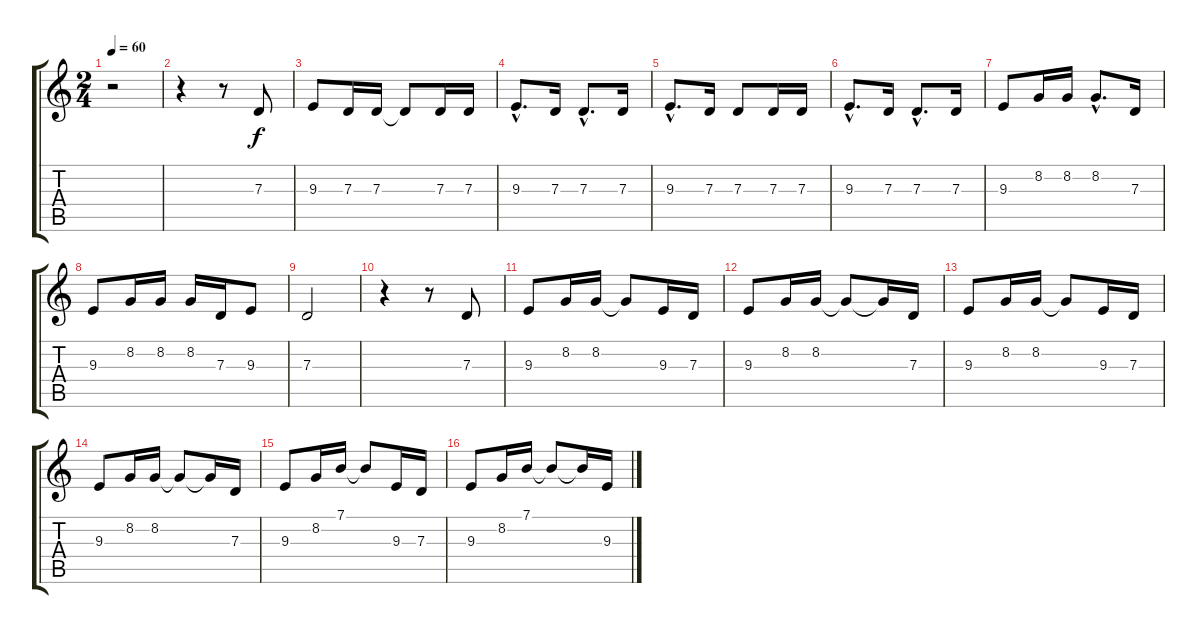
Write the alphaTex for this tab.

\track "" {instrument reedorgan}
\staff {score tabs}
\tuning (E4 B3 G3 D3 A2 E2) {hide}
\ts (2 4)
\tempo 60
\clef g2
\ks c
r.2{dy f} |
r.4 r.8 7.3.8 |
9.3.8 7.3.16 7.3.16 7.3{t}.8 7.3.16 7.3.16 |
9.3{hac}.8{d} 7.3.16 7.3{hac}.8{d} 7.3.16 |
9.3{hac}.8{d} 7.3.16 7.3.8 7.3.16 7.3.16 |
9.3{hac}.8{d} 7.3.16 7.3{hac}.8{d} 7.3.16 |
9.3.8 8.2.16 8.2.16 8.2{hac}.8{d} 7.3.16 |
9.3.8 8.2.16 8.2.16 8.2.16 7.3.16 9.3.8 |
7.3.2 |
r.4 r.8 7.3.8 |
9.3.8 8.2.16 8.2.16 8.2{t}.8 9.3.16 7.3.16 |
9.3.8 8.2.16 8.2.16 8.2{t}.8 8.2{t}.16 7.3.16 |
9.3.8 8.2.16 8.2.16 8.2{t}.8 9.3.16 7.3.16 |
9.3.8 8.2.16 8.2.16 8.2{t}.8 8.2{t}.16 7.3.16 |
9.3.8 8.2.16 7.1.16 7.1{t}.8 9.3.16 7.3.16 |
9.3.8 8.2.16 7.1.16 7.1{t}.8 7.1{t}.16 9.3.16
